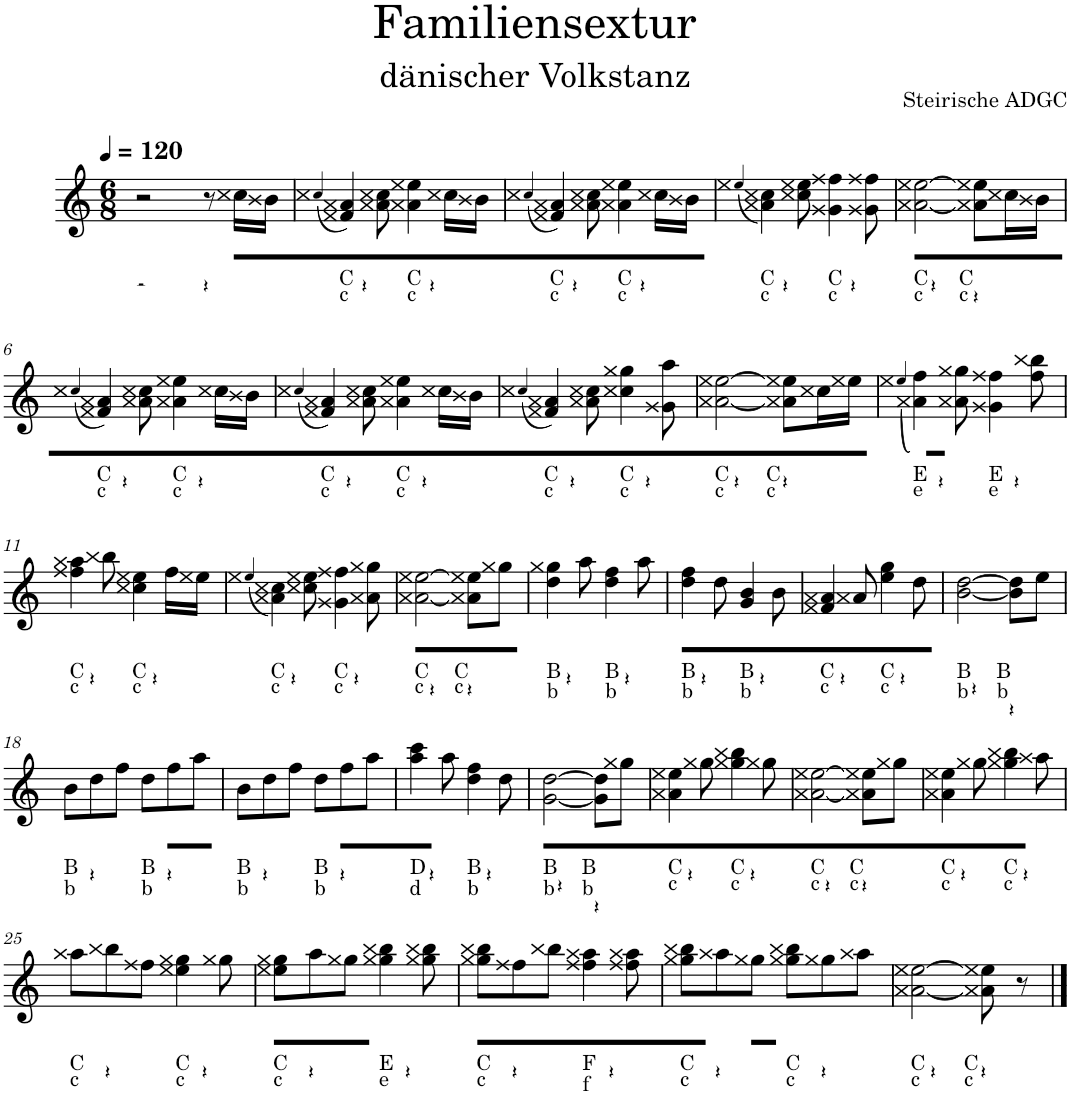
**kern	**kern
*part2	*part1
*staff2	*staff1
*I"Akkordeon	*I"Akkordeon
*stria5	*
*clefF4	*clefG2
*k[]	*k[]
*M6/8	*M6/8
*MM120	*MM120
=1	=1
!LO:N:vis=2	!
*	*^
*	*	*^
2.r	2r	2ryy	2ryy
.	8r	4ryy	8ryy
.	16cc\LL	.	16ryy
.	16b\JJ	.	16ryy
=2	=2	=2	=2
.	(4qcc/	.	.
!	!LO:TX:b:t=C	!	!
!	!LO:TX:b:t=c	!	!
8GG' 8G'	4f/ 4a/)	8ryy	16ryy
.	.	.	8.ryy
4r	.	4ryy	.
.	8a\ 8cc\	.	8ryy
!	!LO:TX:b:t=C	!	!
!	!LO:TX:b:t=c	!	!
8GG' 8G'	4a\ 4ee\	8ryy	16ryy
.	.	.	8.ryy
4r	.	4ryy	.
.	16cc\LL	.	16ryy
.	16b\JJ	.	16ryy
=3	=3	=3	=3
.	(4qcc/	.	.
!	!LO:TX:b:t=C	!	!
!	!LO:TX:b:t=c	!	!
8GG' 8G'	4f/ 4a/)	8ryy	16ryy
.	.	.	8.ryy
4r	.	4ryy	.
.	8a\ 8cc\	.	8ryy
!	!LO:TX:b:t=C	!	!
!	!LO:TX:b:t=c	!	!
8GG' 8G'	4a\ 4ee\	8ryy	16ryy
.	.	.	8.ryy
4r	.	4ryy	.
.	16cc\LL	.	16ryy
.	16b\JJ	.	16ryy
=4	=4	=4	=4
.	(4qee/	.	.
!	!LO:TX:b:t=C	!	!
!	!LO:TX:b:t=c	!	!
8DD' 8D'	4a\ 4cc\)	8ryy	16ryy
.	.	.	8.ryy
4r	.	4ryy	.
.	8cc\ 8ee\	.	8ryy
!	!LO:TX:b:t=C	!	!
!	!LO:TX:b:t=c	!	!
8DD' 8D'	4g\ 4ff\	8ryy	16ryy
.	.	.	8.ryy
4r	.	4ryy	.
.	8g\ 8ff\	.	8ryy
=5	=5	=5	=5
!	!LO:TX:b:t=C	!	!
!	!LO:TX:b:t=c	!	!
8GG' 8G'	[2a\ [2ee\	8ryy	16ryy
.	.	.	16ryy
4r	.	4ryy	2ryy
!	!	!LO:TX:b:t=C	!
!	!	!LO:TX:b:t=c	!
8GG' 8G'	.	8ryy	.
4r	8a\] 8ee\]L	4ryy	.
.	16cc\L	.	16ryy
.	16b\JJ	.	16ryy
!!LO:LB:g=z	!!	!!
=6	=6	=6	=6
.	(4qcc/	.	.
!	!LO:TX:b:t=C	!	!
!	!LO:TX:b:t=c	!	!
8GG' 8G'	4f/ 4a/)	8ryy	16ryy
.	.	.	8.ryy
4r	.	4ryy	.
.	8a\ 8cc\	.	8ryy
!	!LO:TX:b:t=C	!	!
!	!LO:TX:b:t=c	!	!
8GG' 8G'	4a\ 4ee\	8ryy	16ryy
.	.	.	8.ryy
4r	.	4ryy	.
.	16cc\LL	.	16ryy
.	16b\JJ	.	16ryy
=7	=7	=7	=7
.	(4qcc/	.	.
!	!LO:TX:b:t=C	!	!
!	!LO:TX:b:t=c	!	!
8GG' 8G'	4f/ 4a/)	8ryy	16ryy
.	.	.	8.ryy
4r	.	4ryy	.
.	8a\ 8cc\	.	8ryy
!	!LO:TX:b:t=C	!	!
!	!LO:TX:b:t=c	!	!
8GG' 8G'	4a\ 4ee\	8ryy	16ryy
.	.	.	8.ryy
4r	.	4ryy	.
.	16cc\LL	.	16ryy
.	16b\JJ	.	16ryy
=8	=8	=8	=8
.	(4qcc/	.	.
!	!LO:TX:b:t=C	!	!
!	!LO:TX:b:t=c	!	!
8GG' 8G'	4f/ 4a/)	8ryy	16ryy
.	.	.	8.ryy
4r	.	4ryy	.
.	8a\ 8cc\	.	8ryy
!	!LO:TX:b:t=C	!	!
!	!LO:TX:b:t=c	!	!
8GG' 8G'	4cc\ 4gg\	8ryy	16ryy
.	.	.	8.ryy
4r	.	4ryy	.
.	8g\ 8aa\	.	8ryy
=9	=9	=9	=9
!	!LO:TX:b:t=C	!	!
!	!LO:TX:b:t=c	!	!
8GG' 8G'	[2a\ [2ee\	8ryy	16ryy
.	.	.	16ryy
4r	.	4ryy	2ryy
!	!	!LO:TX:b:t=C	!
!	!	!LO:TX:b:t=c	!
8GG' 8G'	.	8ryy	.
4r	8a\] 8ee\]L	4ryy	.
.	16cc\L	.	16ryy
.	16ee\JJ	.	16ryy
=10	=10	=10	=10
.	(4qee/	.	.
!	!LO:TX:b:t=E	!	!
!	!LO:TX:b:t=e	!	!
8BBB' 8BB'	4a\ 4ff\)	8ryy	16ryy
.	.	.	8.ryy
4r	.	4ryy	.
.	8a\ 8gg\	.	8ryy
!	!LO:TX:b:t=E	!	!
!	!LO:TX:b:t=e	!	!
8CC' 8C'	4g\ 4ff\	8ryy	16ryy
.	.	.	8.ryy
4r	.	4ryy	.
.	8ff\ 8bb\	.	8ryy
!!LO:LB:g=z	!!	!!
=11	=11	=11	=11
!	!LO:TX:b:t=C	!	!
!	!LO:TX:b:t=c	!	!
8DD' 8D'	4ff\ 4aa\	8ryy	16ryy
.	.	.	8.ryy
4r	.	4ryy	.
.	8bb\	.	8ryy
!	!LO:TX:b:t=C	!	!
!	!LO:TX:b:t=c	!	!
8DD' 8D'	4cc\ 4ee\	8ryy	16ryy
.	.	.	8.ryy
4r	.	4ryy	.
.	16ff\LL	.	16ryy
.	16ee\JJ	.	16ryy
=12	=12	=12	=12
.	(4qee/	.	.
!	!LO:TX:b:t=C	!	!
!	!LO:TX:b:t=c	!	!
8DD' 8D'	4a\ 4cc\)	8ryy	16ryy
.	.	.	8.ryy
4r	.	4ryy	.
.	8cc\ 8ee\	.	8ryy
!	!LO:TX:b:t=C	!	!
!	!LO:TX:b:t=c	!	!
8DD' 8D'	4g\ 4ff\	8ryy	16ryy
.	.	.	8.ryy
4r	.	4ryy	.
.	8a\ 8gg\	.	8ryy
=13	=13	=13	=13
!	!LO:TX:b:t=C	!	!
!	!LO:TX:b:t=c	!	!
8GG' 8G'	[2a\ [2ee\	8ryy	16ryy
.	.	.	16ryy
4r	.	4ryy	2ryy
!	!	!LO:TX:b:t=C	!
!	!	!LO:TX:b:t=c	!
8GG' 8G'	.	8ryy	.
4r	8a\] 8ee\]L	4ryy	.
.	8gg\J	.	8ryy
=14	=14	=14	=14
!	!LO:TX:b:t=B	!	!
!	!LO:TX:b:t=b	!	!
8AA' 8A'	4dd\ 4gg\	8ryy	16ryy
.	.	.	8.ryy
4r	.	4ryy	.
.	8aa\	.	8ryy
!	!LO:TX:b:t=B	!	!
!	!LO:TX:b:t=b	!	!
8AA' 8A'	4dd\ 4ff\	8ryy	16ryy
.	.	.	8.ryy
4r	.	4ryy	.
.	8aa\	.	8ryy
=15	=15	=15	=15
!	!LO:TX:b:t=B	!	!
!	!LO:TX:b:t=b	!	!
8DD' 8D'	4dd\ 4ff\	8ryy	16ryy
.	.	.	8.ryy
4r	.	4ryy	.
.	8dd\	.	8ryy
!	!LO:TX:b:t=B	!	!
!	!LO:TX:b:t=b	!	!
8DD' 8D'	4g/ 4b/	8ryy	16ryy
.	.	.	8.ryy
4r	.	4ryy	.
.	8b\	.	8ryy
=16	=16	=16	=16
!	!LO:TX:b:t=C	!	!
!	!LO:TX:b:t=c	!	!
8GG' 8G'	4f/ 4a/	8ryy	16ryy
.	.	.	8.ryy
4r	.	4ryy	.
.	8a/	.	8ryy
!	!LO:TX:b:t=C	!	!
!	!LO:TX:b:t=c	!	!
8GG' 8G'	4ee\ 4gg\	8ryy	16ryy
.	.	.	8.ryy
4r	.	4ryy	.
.	8dd\	.	8ryy
=17	=17	=17	=17
!	!LO:TX:b:t=B	!	!
!	!LO:TX:b:t=b	!	!
8AA' 8A'	[2b\ [2dd\	8ryy	16ryy
.	.	.	16ryy
4r	.	4ryy	2ryy
!	!	!LO:TX:b:t=B	!
!	!	!LO:TX:b:t=b	!
8AA' 8A'	.	8ryy	.
4r	8b\] 8dd\]L	4ryy	.
.	8ee\J	.	8ryy
!!LO:LB:g=z	!!	!!
=18	=18	=18	=18
!	!LO:TX:b:t=B	!	!
!	!LO:TX:b:t=b	!	!
8AA' 8A'	8b\L	8ryy	16ryy
.	.	.	16ryy
4r	8dd\	4ryy	8ryy
.	8ff\J	.	8ryy
!	!LO:TX:b:t=B	!	!
!	!LO:TX:b:t=b	!	!
8AA' 8A'	8dd\L	8ryy	16ryy
.	.	.	16ryy
4r	8ff\	4ryy	8ryy
.	8aa\J	.	8ryy
=19	=19	=19	=19
!	!LO:TX:b:t=B	!	!
!	!LO:TX:b:t=b	!	!
8AA' 8A'	8b\L	8ryy	16ryy
.	.	.	16ryy
4r	8dd\	4ryy	8ryy
.	8ff\J	.	8ryy
!	!LO:TX:b:t=B	!	!
!	!LO:TX:b:t=b	!	!
8AA' 8A'	8dd\L	8ryy	16ryy
.	.	.	16ryy
4r	8ff\	4ryy	8ryy
.	8aa\J	.	8ryy
=20	=20	=20	=20
!	!LO:TX:b:t=D	!	!
!	!LO:TX:b:t=d	!	!
8FF#' 8F#'	4aa\ 4ccc\	8ryy	16ryy
.	.	.	8.ryy
4r	.	4ryy	.
.	8aa\	.	8ryy
!	!LO:TX:b:t=B	!	!
!	!LO:TX:b:t=b	!	!
8AA' 8A'	4dd\ 4ff\	8ryy	16ryy
.	.	.	8.ryy
4r	.	4ryy	.
.	8dd\	.	8ryy
=21	=21	=21	=21
!	!LO:TX:b:t=B	!	!
!	!LO:TX:b:t=b	!	!
8DD' 8D'	[2g\ [2dd\	8ryy	16ryy
.	.	.	16ryy
4r	.	4ryy	2ryy
!	!	!LO:TX:b:t=B	!
!	!	!LO:TX:b:t=b	!
8DD' 8D'	.	8ryy	.
4r	8g\] 8dd\]L	4ryy	.
.	8gg\J	.	8ryy
=22	=22	=22	=22
!	!LO:TX:b:t=C	!	!
!	!LO:TX:b:t=c	!	!
8GG' 8G'	4a\ 4ee\	8ryy	16ryy
.	.	.	8.ryy
4r	.	4ryy	.
.	8gg\	.	8ryy
!	!LO:TX:b:t=C	!	!
!	!LO:TX:b:t=c	!	!
8GG' 8G'	4gg\ 4bb\	8ryy	16ryy
.	.	.	8.ryy
4r	.	4ryy	.
.	8gg\	.	8ryy
=23	=23	=23	=23
!	!LO:TX:b:t=C	!	!
!	!LO:TX:b:t=c	!	!
8GG' 8G'	[2a\ [2ee\	8ryy	16ryy
.	.	.	16ryy
4r	.	4ryy	2ryy
!	!	!LO:TX:b:t=C	!
!	!	!LO:TX:b:t=c	!
8GG' 8G'	.	8ryy	.
4r	8a\] 8ee\]L	4ryy	.
.	8gg\J	.	8ryy
=24	=24	=24	=24
!	!LO:TX:b:t=C	!	!
!	!LO:TX:b:t=c	!	!
8GG' 8G'	4a\ 4ee\	8ryy	16ryy
.	.	.	8.ryy
4r	.	4ryy	.
.	8gg\	.	8ryy
!	!LO:TX:b:t=C	!	!
!	!LO:TX:b:t=c	!	!
8GG' 8G'	4gg\ 4bb\	8ryy	16ryy
.	.	.	8.ryy
4r	.	4ryy	.
.	8aa\	.	8ryy
!!LO:LB:g=z	!!	!!
=25	=25	=25	=25
!	!LO:TX:b:t=C	!	!
!	!LO:TX:b:t=c	!	!
8DD' 8D'	8aa\L	8ryy	16ryy
.	.	.	16ryy
4r	8bb\	4ryy	8ryy
.	8ff\J	.	8ryy
!	!LO:TX:b:t=C	!	!
!	!LO:TX:b:t=c	!	!
8DD' 8D'	4ee\ 4gg\	8ryy	16ryy
.	.	.	8.ryy
4r	.	4ryy	.
.	8gg\	.	8ryy
=26	=26	=26	=26
!	!LO:TX:b:t=C	!	!
!	!LO:TX:b:t=c	!	!
8GG' 8G'	8ee\ 8gg\L	8ryy	16ryy
.	.	.	16ryy
4r	8aa\	4ryy	8ryy
.	8gg\J	.	8ryy
!	!LO:TX:b:t=E	!	!
!	!LO:TX:b:t=e	!	!
8CC' 8C'	4gg\ 4bb\	8ryy	16ryy
.	.	.	8.ryy
4r	.	4ryy	.
.	8gg\ 8bb\	.	8ryy
=27	=27	=27	=27
!	!LO:TX:b:t=C	!	!
!	!LO:TX:b:t=c	!	!
8GG' 8G'	8gg\ 8bb\L	8ryy	16ryy
.	.	.	16ryy
4r	8ff\	4ryy	8ryy
.	8bb\J	.	8ryy
!	!LO:TX:b:t=F	!	!
!	!LO:TX:b:t=f	!	!
8CC' 8C'	4ff\ 4aa\	8ryy	16ryy
.	.	.	8.ryy
4r	.	4ryy	.
.	8ff\ 8aa\	.	8ryy
=28	=28	=28	=28
!	!LO:TX:b:t=C	!	!
!	!LO:TX:b:t=c	!	!
8GG' 8G'	8gg\ 8bb\L	8ryy	16ryy
.	.	.	16ryy
4r	8aa\	4ryy	8ryy
.	8gg\J	.	8ryy
!	!LO:TX:b:t=C	!	!
!	!LO:TX:b:t=c	!	!
8DD' 8D'	8gg\ 8bb\L	8ryy	16ryy
.	.	.	16ryy
4r	8gg\	4ryy	8ryy
.	8aa\J	.	8ryy
=29	=29	=29	=29
!	!LO:TX:b:t=C	!	!
!	!LO:TX:b:t=c	!	!
8GG' 8G'	[2a\ [2ee\	8ryy	16ryy
.	.	.	16ryy
4r	.	4ryy	2ryy
!	!	!LO:TX:b:t=C	!
!	!	!LO:TX:b:t=c	!
8GG' 8G'	.	8ryy	.
4r	8a\] 8ee\]	4ryy	.
.	8r	.	8ryy
*	*v	*v	*v
==	==
*-	*-
